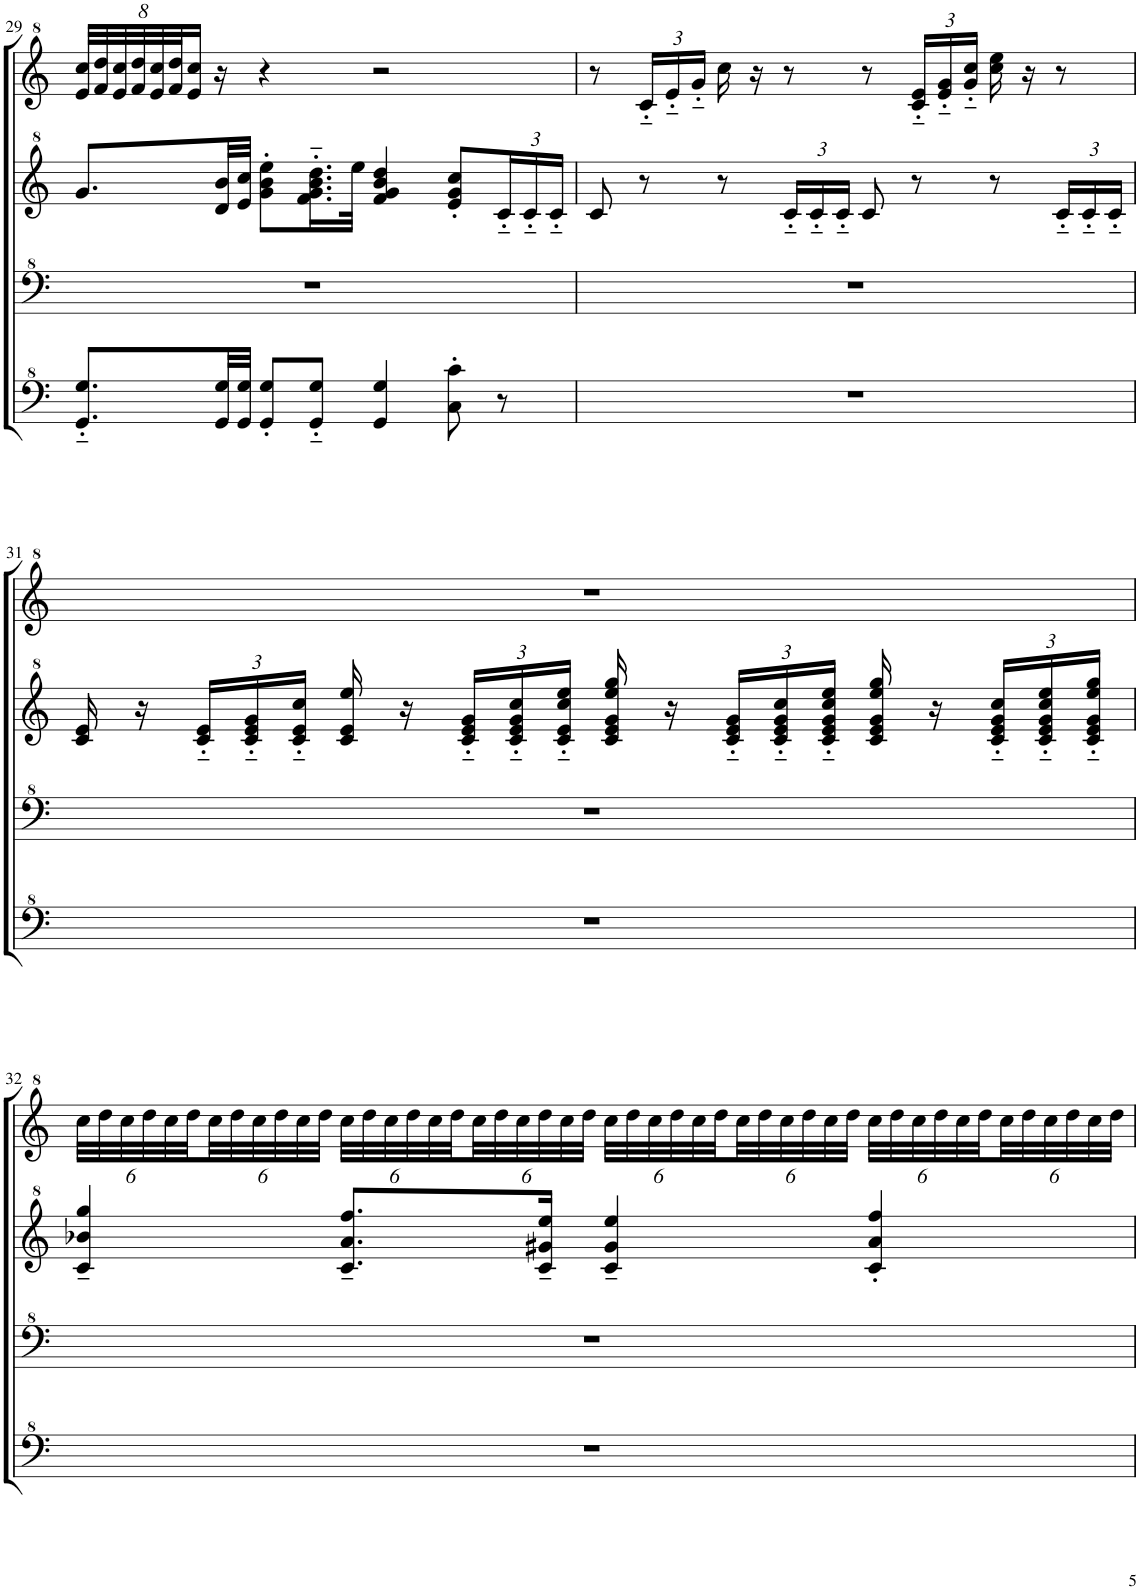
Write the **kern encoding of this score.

**kern	**kern	**kern	**kern
*part1	*part1	*part1	*part1
*staff4	*staff3	*staff2	*staff1
*I"Model III	*	*	*
!!LO:PB:g=z
*clefF^4	*clefF^4	*clefG^2	*clefG^2
*k[]	*k[]	*k[]	*k[]
*M4/4	*M4/4	*M4/4	*M4/4
*	*	*	*Xbrackettup
=29	=29	=29	=29
8.G/'~ 8.g/'~L	1r	8.gg/L	128%3ee/ 128%3ccc/LLL
.	.	.	128%3ff/ 128%3ddd/
.	.	.	128%3ee/ 128%3ccc/
.	.	.	128%3ff/ 128%3ddd/
.	.	.	128%3ee/ 128%3ccc/
.	.	.	128%3ff/ 128%3ddd/J
.	.	.	64%3ee/ 64%3ccc/JJ
32G/ 32g/LL	.	32dd/ 32bb/LL	16r
32G/ 32g/JJJ	.	32ee/ 32ccc/JJJ	.
8G/' 8g/'L	.	8gg\' 8bb\' 8eee\'L	4r
8G/'~ 8g/'~J	.	16.ff\'~ 16.gg\'~ 16.bb\'~ 16.ddd\'~L	.
.	.	32eee\JJk	.
4G/ 4g/	.	4ff/ 4gg/ 4bb/ 4ddd/	2r
8c\' 8cc\'	.	8ee/' 8gg/' 8ccc/'L	.
*	*	*Xbrackettup	*
8r	.	24cc'~/L	.
.	.	24cc'~/	.
.	.	24cc'~/JJ	.
=30	=30	=30	=30
1r	1r	8cc/	8r
.	.	8r	24cc'~/LL
.	.	.	24ee'~/
.	.	.	24gg'~/JJ
.	.	8r	16ccc\
.	.	.	16r
.	.	24cc'~/LL	8r
.	.	24cc'~/	.
.	.	24cc'~/JJ	.
.	.	8cc/	8r
.	.	8r	24cc/'~ 24ee/'~LL
.	.	.	24ee/'~ 24gg/'~
.	.	.	24gg/'~ 24ccc/'~JJ
.	.	8r	16ccc\ 16eee\
.	.	.	16r
.	.	24cc'~/LL	8r
.	.	24cc'~/	.
.	.	24cc'~/JJ	.
!!LO:LB:g=z
=31	=31	=31	=31
1r	1r	16cc/ 16ee/	1r
.	.	16r	.
.	.	24cc/'~ 24ee/'~LL	.
.	.	24cc/'~ 24ee/'~ 24gg/'~	.
.	.	24cc/'~ 24ee/'~ 24ccc/'~JJ	.
.	.	16cc/ 16ee/ 16eee/	.
.	.	16r	.
.	.	24cc/'~ 24ee/'~ 24gg/'~LL	.
.	.	24cc/'~ 24ee/'~ 24gg/'~ 24ccc/'~	.
.	.	24cc/'~ 24ee/'~ 24ccc/'~ 24eee/'~JJ	.
.	.	16cc/ 16ee/ 16gg/ 16eee/ 16ggg/	.
.	.	16r	.
.	.	24cc/'~ 24ee/'~ 24gg/'~LL	.
.	.	24cc/'~ 24ee/'~ 24gg/'~ 24ccc/'~	.
.	.	24cc/'~ 24ee/'~ 24gg/'~ 24ccc/'~ 24eee/'~JJ	.
.	.	16cc/ 16ee/ 16gg/ 16eee/ 16ggg/	.
.	.	16r	.
.	.	24cc/'~ 24ee/'~ 24gg/'~ 24ccc/'~LL	.
.	.	24cc/'~ 24ee/'~ 24gg/'~ 24ccc/'~ 24eee/'~	.
.	.	24cc/'~ 24ee/'~ 24gg/'~ 24eee/'~ 24ggg/'~JJ	.
!!LO:LB:g=z
=32	=32	=32	=32
1r	1r	4cc/~ 4bb-X/~ 4ggg/~	48ccc\LLL
.	.	.	48ddd\
.	.	.	48ccc\
.	.	.	48ddd\
.	.	.	48ccc\
.	.	.	48ddd\
.	.	.	48ccc\
.	.	.	48ddd\
.	.	.	48ccc\
.	.	.	48ddd\
.	.	.	48ccc\
.	.	.	48ddd\JJJ
.	.	8.cc/~ 8.aa/~ 8.fff/~L	48ccc\LLL
.	.	.	48ddd\
.	.	.	48ccc\
.	.	.	48ddd\
.	.	.	48ccc\
.	.	.	48ddd\
.	.	.	48ccc\
.	.	.	48ddd\
.	.	.	48ccc\
.	.	16cc/~ 16gg#X/~ 16eee/~Jk	48ddd\
.	.	.	48ccc\
.	.	.	48ddd\JJJ
.	.	4cc/~ 4gg#/~ 4eee/~	48ccc\LLL
.	.	.	48ddd\
.	.	.	48ccc\
.	.	.	48ddd\
.	.	.	48ccc\
.	.	.	48ddd\
.	.	.	48ccc\
.	.	.	48ddd\
.	.	.	48ccc\
.	.	.	48ddd\
.	.	.	48ccc\
.	.	.	48ddd\JJJ
.	.	4cc/' 4aa/' 4fff/'	48ccc\LLL
.	.	.	48ddd\
.	.	.	48ccc\
.	.	.	48ddd\
.	.	.	48ccc\
.	.	.	48ddd\
.	.	.	48ccc\
.	.	.	48ddd\
.	.	.	48ccc\
.	.	.	48ddd\
.	.	.	48ccc\
.	.	.	48ddd\JJJ
=	=	=	=
*-	*-	*-	*-
